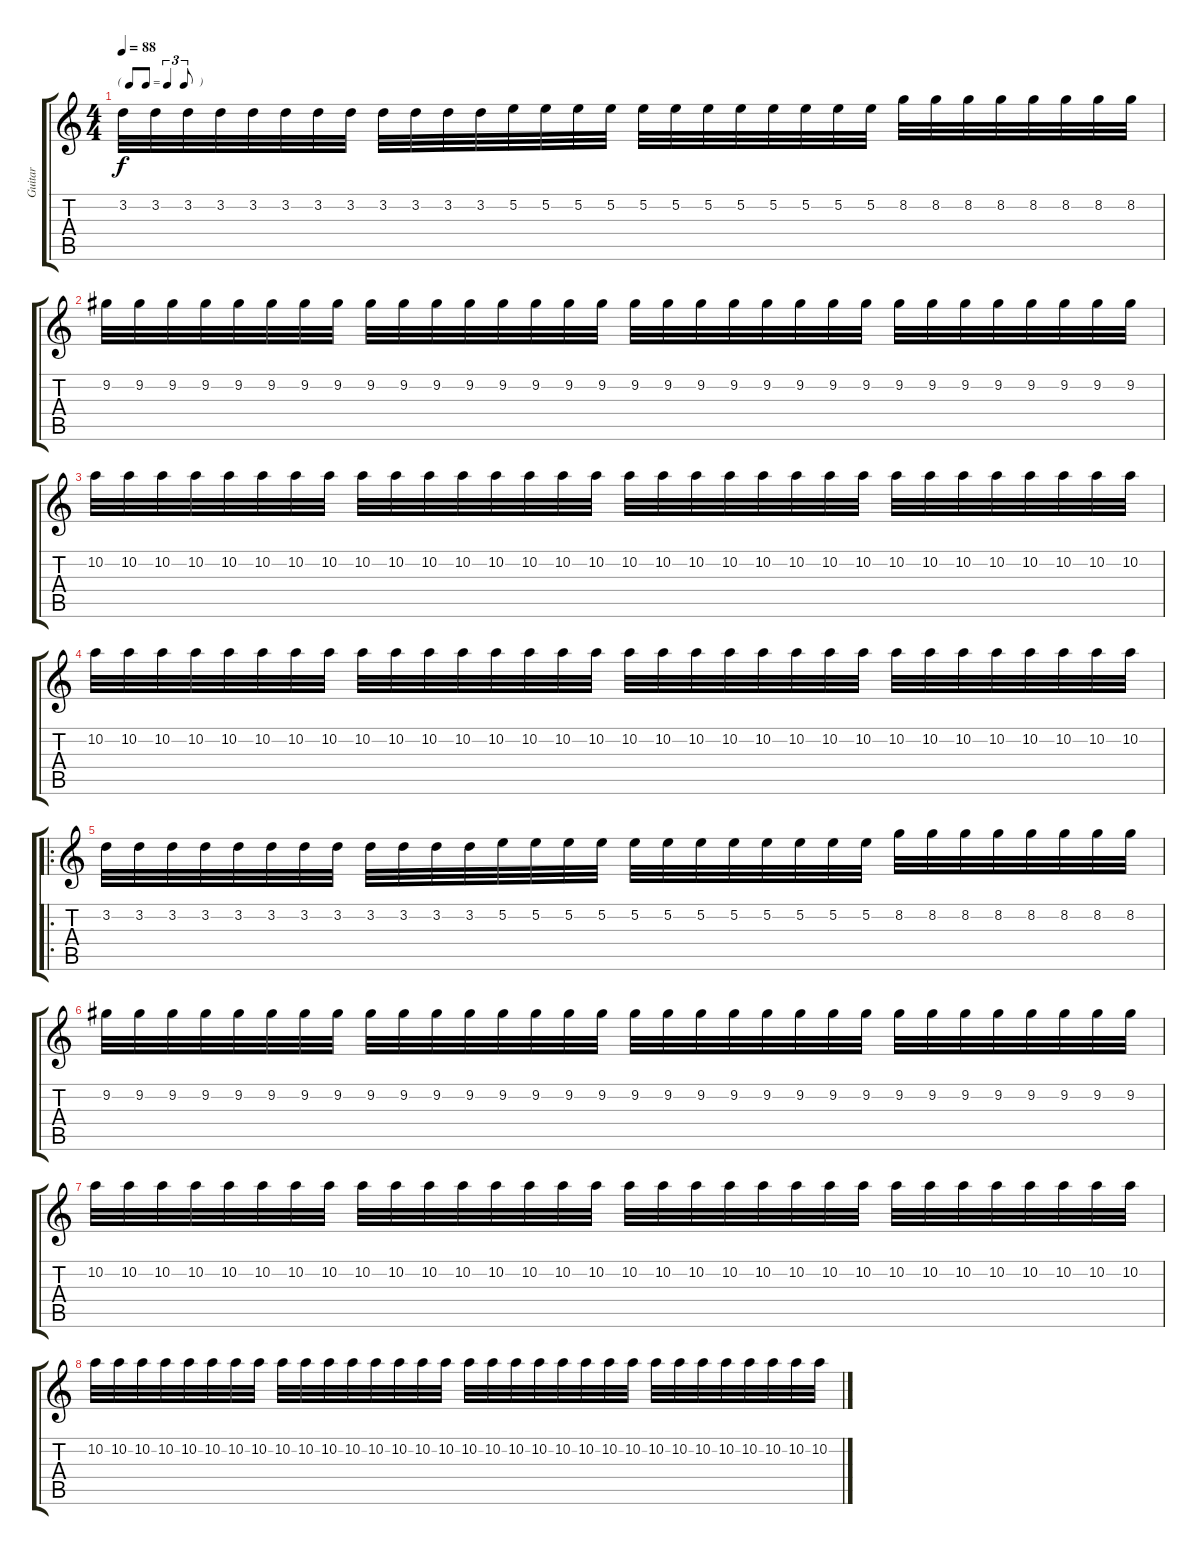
\track ("Guitar" "Guitar") {instrument distortionguitar}
\staff {score tabs}
\tuning (E4 B3 G3 D3 A2 E2) {hide}
\ts (4 4)
\tf triplet8th
\tempo 88
\clef g2
\ks c
3.2.32{dy f instrument distortionguitar} 3.2.32 3.2.32 3.2.32 3.2.32 3.2.32 3.2.32 3.2.32 3.2.32 3.2.32 3.2.32 3.2.32 5.2.32 5.2.32 5.2.32 5.2.32 5.2.32 5.2.32 5.2.32 5.2.32 5.2.32 5.2.32 5.2.32 5.2.32 8.2.32 8.2.32 8.2.32 8.2.32 8.2.32 8.2.32 8.2.32 8.2.32 |
9.2.32 9.2.32 9.2.32 9.2.32 9.2.32 9.2.32 9.2.32 9.2.32 9.2.32 9.2.32 9.2.32 9.2.32 9.2.32 9.2.32 9.2.32 9.2.32 9.2.32 9.2.32 9.2.32 9.2.32 9.2.32 9.2.32 9.2.32 9.2.32 9.2.32 9.2.32 9.2.32 9.2.32 9.2.32 9.2.32 9.2.32 9.2.32 |
10.2.32 10.2.32 10.2.32 10.2.32 10.2.32 10.2.32 10.2.32 10.2.32 10.2.32 10.2.32 10.2.32 10.2.32 10.2.32 10.2.32 10.2.32 10.2.32 10.2.32 10.2.32 10.2.32 10.2.32 10.2.32 10.2.32 10.2.32 10.2.32 10.2.32 10.2.32 10.2.32 10.2.32 10.2.32 10.2.32 10.2.32 10.2.32 |
10.2.32 10.2.32 10.2.32 10.2.32 10.2.32 10.2.32 10.2.32 10.2.32 10.2.32 10.2.32 10.2.32 10.2.32 10.2.32 10.2.32 10.2.32 10.2.32 10.2.32 10.2.32 10.2.32 10.2.32 10.2.32 10.2.32 10.2.32 10.2.32 10.2.32 10.2.32 10.2.32 10.2.32 10.2.32 10.2.32 10.2.32 10.2.32 |
\ro
3.2.32 3.2.32 3.2.32 3.2.32 3.2.32 3.2.32 3.2.32 3.2.32 3.2.32 3.2.32 3.2.32 3.2.32 5.2.32 5.2.32 5.2.32 5.2.32 5.2.32 5.2.32 5.2.32 5.2.32 5.2.32 5.2.32 5.2.32 5.2.32 8.2.32 8.2.32 8.2.32 8.2.32 8.2.32 8.2.32 8.2.32 8.2.32 |
9.2.32 9.2.32 9.2.32 9.2.32 9.2.32 9.2.32 9.2.32 9.2.32 9.2.32 9.2.32 9.2.32 9.2.32 9.2.32 9.2.32 9.2.32 9.2.32 9.2.32 9.2.32 9.2.32 9.2.32 9.2.32 9.2.32 9.2.32 9.2.32 9.2.32 9.2.32 9.2.32 9.2.32 9.2.32 9.2.32 9.2.32 9.2.32 |
10.2.32 10.2.32 10.2.32 10.2.32 10.2.32 10.2.32 10.2.32 10.2.32 10.2.32 10.2.32 10.2.32 10.2.32 10.2.32 10.2.32 10.2.32 10.2.32 10.2.32 10.2.32 10.2.32 10.2.32 10.2.32 10.2.32 10.2.32 10.2.32 10.2.32 10.2.32 10.2.32 10.2.32 10.2.32 10.2.32 10.2.32 10.2.32 |
10.2.32 10.2.32 10.2.32 10.2.32 10.2.32 10.2.32 10.2.32 10.2.32 10.2.32 10.2.32 10.2.32 10.2.32 10.2.32 10.2.32 10.2.32 10.2.32 10.2.32 10.2.32 10.2.32 10.2.32 10.2.32 10.2.32 10.2.32 10.2.32 10.2.32 10.2.32 10.2.32 10.2.32 10.2.32 10.2.32 10.2.32 10.2.32
